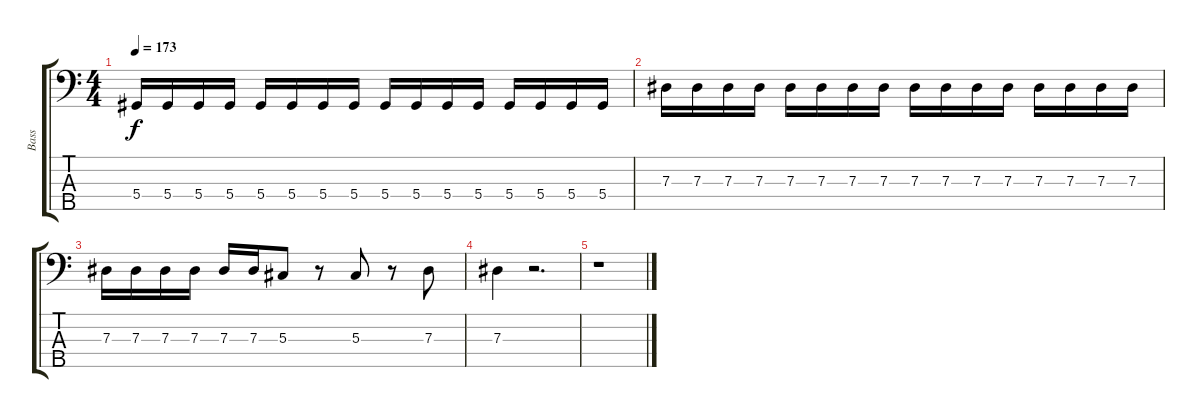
\track ("Bass" "Bass") {instrument electricbassfinger}
\staff {score tabs}
\tuning (Gb2 Db2 Ab1 Eb1 Bb0) {hide}
\ts (4 4)
\tempo 173
\clef f4
\ks c
5.4.16{dy f} 5.4.16 5.4.16 5.4.16 5.4.16 5.4.16 5.4.16 5.4.16 5.4.16 5.4.16 5.4.16 5.4.16 5.4.16 5.4.16 5.4.16 5.4.16 |
7.3.16 7.3.16 7.3.16 7.3.16 7.3.16 7.3.16 7.3.16 7.3.16 7.3.16 7.3.16 7.3.16 7.3.16 7.3.16 7.3.16 7.3.16 7.3.16 |
7.3.16 7.3.16 7.3.16 7.3.16 7.3.16 7.3.16 5.3.8 r.8 5.3.8 r.8 7.3.8 |
7.3.4 r.2{d} |
r.1
